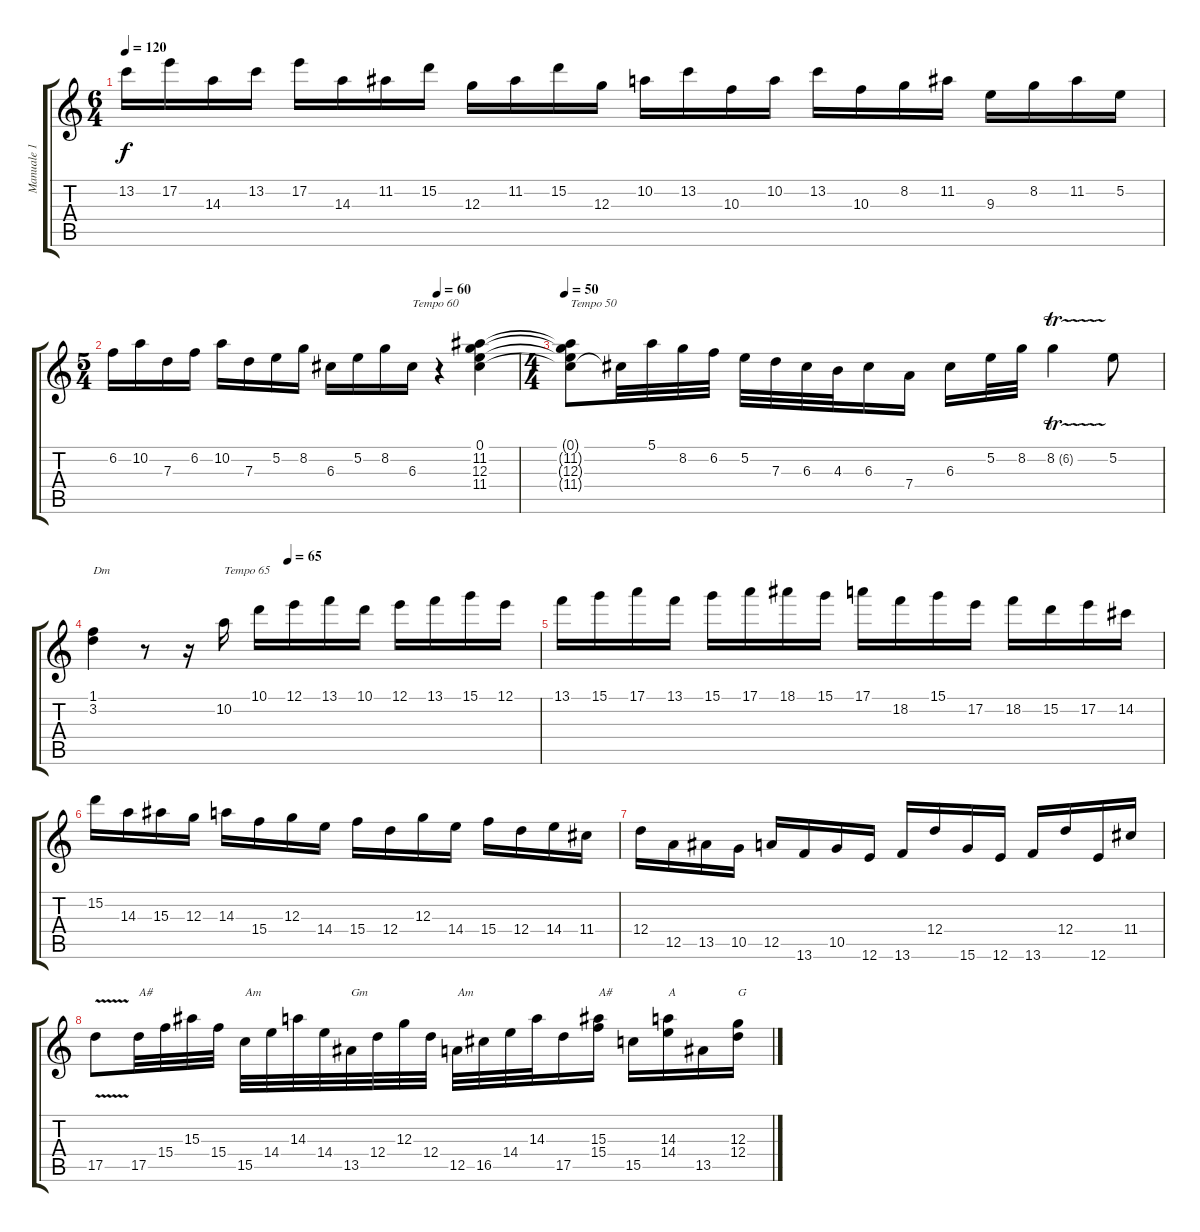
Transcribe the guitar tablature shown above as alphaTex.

\track ("Manuale 1" "Manuale 1") {instrument overdrivenguitar}
\staff {score tabs}
\tuning (E4 B3 G3 D3 A2 E2) {hide}
\ts (6 4)
\tempo 120
\clef g2
\ks c
13.2.16{dy f} 17.2.16 14.3.16 13.2.16 17.2.16 14.3.16 11.2.16 15.2.16 12.3.16 11.2.16 15.2.16 12.3.16 10.2.16 13.2.16 10.3.16 10.2.16 13.2.16 10.3.16 8.2.16 11.2.16 9.3.16 8.2.16 11.2.16 5.2.16 |
\ts (5 4)
\tempo (60 0.8)
6.2.16 10.2.16 7.3.16 6.2.16 10.2.16 7.3.16 5.2.16 8.2.16 6.3.16 5.2.16 8.2.16 6.3.16{txt "Tempo 60"} r.4 (0.1 11.2 12.3 11.4).4 |
\ts (4 4)
\tempo 50
(0.1{t} 11.2{t} 12.3{t} 11.4{t}).8{txt "Tempo 50"} 11.4{t}.32 5.1.32 8.2.32 6.2.32 5.2.32 7.3.32 6.3.32 4.3.32 6.3.16 7.4.16 6.3.16 5.2.32 8.2.32 8.2{tr (6 64)}.4 5.2.8 |
\tempo (65 0.4375)
(1.1 3.2).4{txt "Dm"} r.8 r.16 10.2.16{txt "Tempo 65"} 10.1.16 12.1.16 13.1.16 10.1.16 12.1.16 13.1.16 15.1.16 12.1.16 |
13.1.16 15.1.16 17.1.16 13.1.16 15.1.16 17.1.16 18.1.16 15.1.16 17.1.16 18.2.16 15.1.16 17.2.16 18.2.16 15.2.16 17.2.16 14.2.16 |
15.2.16 14.3.16 15.3.16 12.3.16 14.3.16 15.4.16 12.3.16 14.4.16 15.4.16 12.4.16 12.3.16 14.4.16 15.4.16 12.4.16 14.4.16 11.4.16 |
12.4.16 12.5.16 13.5.16 10.5.16 12.5.16 13.6.16 10.5.16 12.6.16 13.6.16 12.4.16 15.6.16 12.6.16 13.6.16 12.4.16 12.6.16 11.4.16 |
17.5{v}.8 17.5.32{txt "A#"} 15.4.32 15.3.32 15.4.32 15.5.32{txt "Am"} 14.4.32 14.3.32 14.4.32 13.5.32{txt "Gm"} 12.4.32 12.3.32 12.4.32 12.5.32{txt "Am"} 16.5.32 14.4.32 14.3.32 17.5.16 (15.3 15.4).16{txt "A#"} 15.5.16 (14.3 14.4).16{txt "A"} 13.5.16 (12.3 12.4).16{txt "G"}
